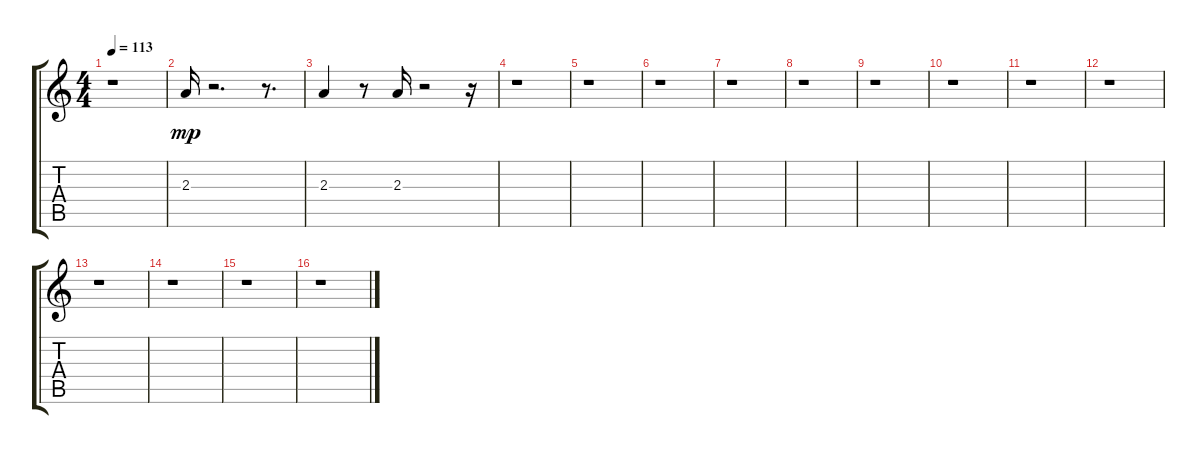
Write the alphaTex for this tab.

\track "" {instrument acousticguitarnylon}
\staff {score tabs}
\tuning (E4 B3 G3 D3 A2 E2) {hide}
\ts (4 4)
\tempo 113
\clef g2
\ks c
r.1{dy mp} |
2.3.16 r.2{d} r.8{d} |
2.3.4 r.8 2.3.16 r.2 r.16 |
r.1 |
r.1 |
r.1 |
r.1 |
r.1 |
r.1 |
r.1 |
r.1 |
r.1 |
r.1 |
r.1 |
r.1 |
r.1
